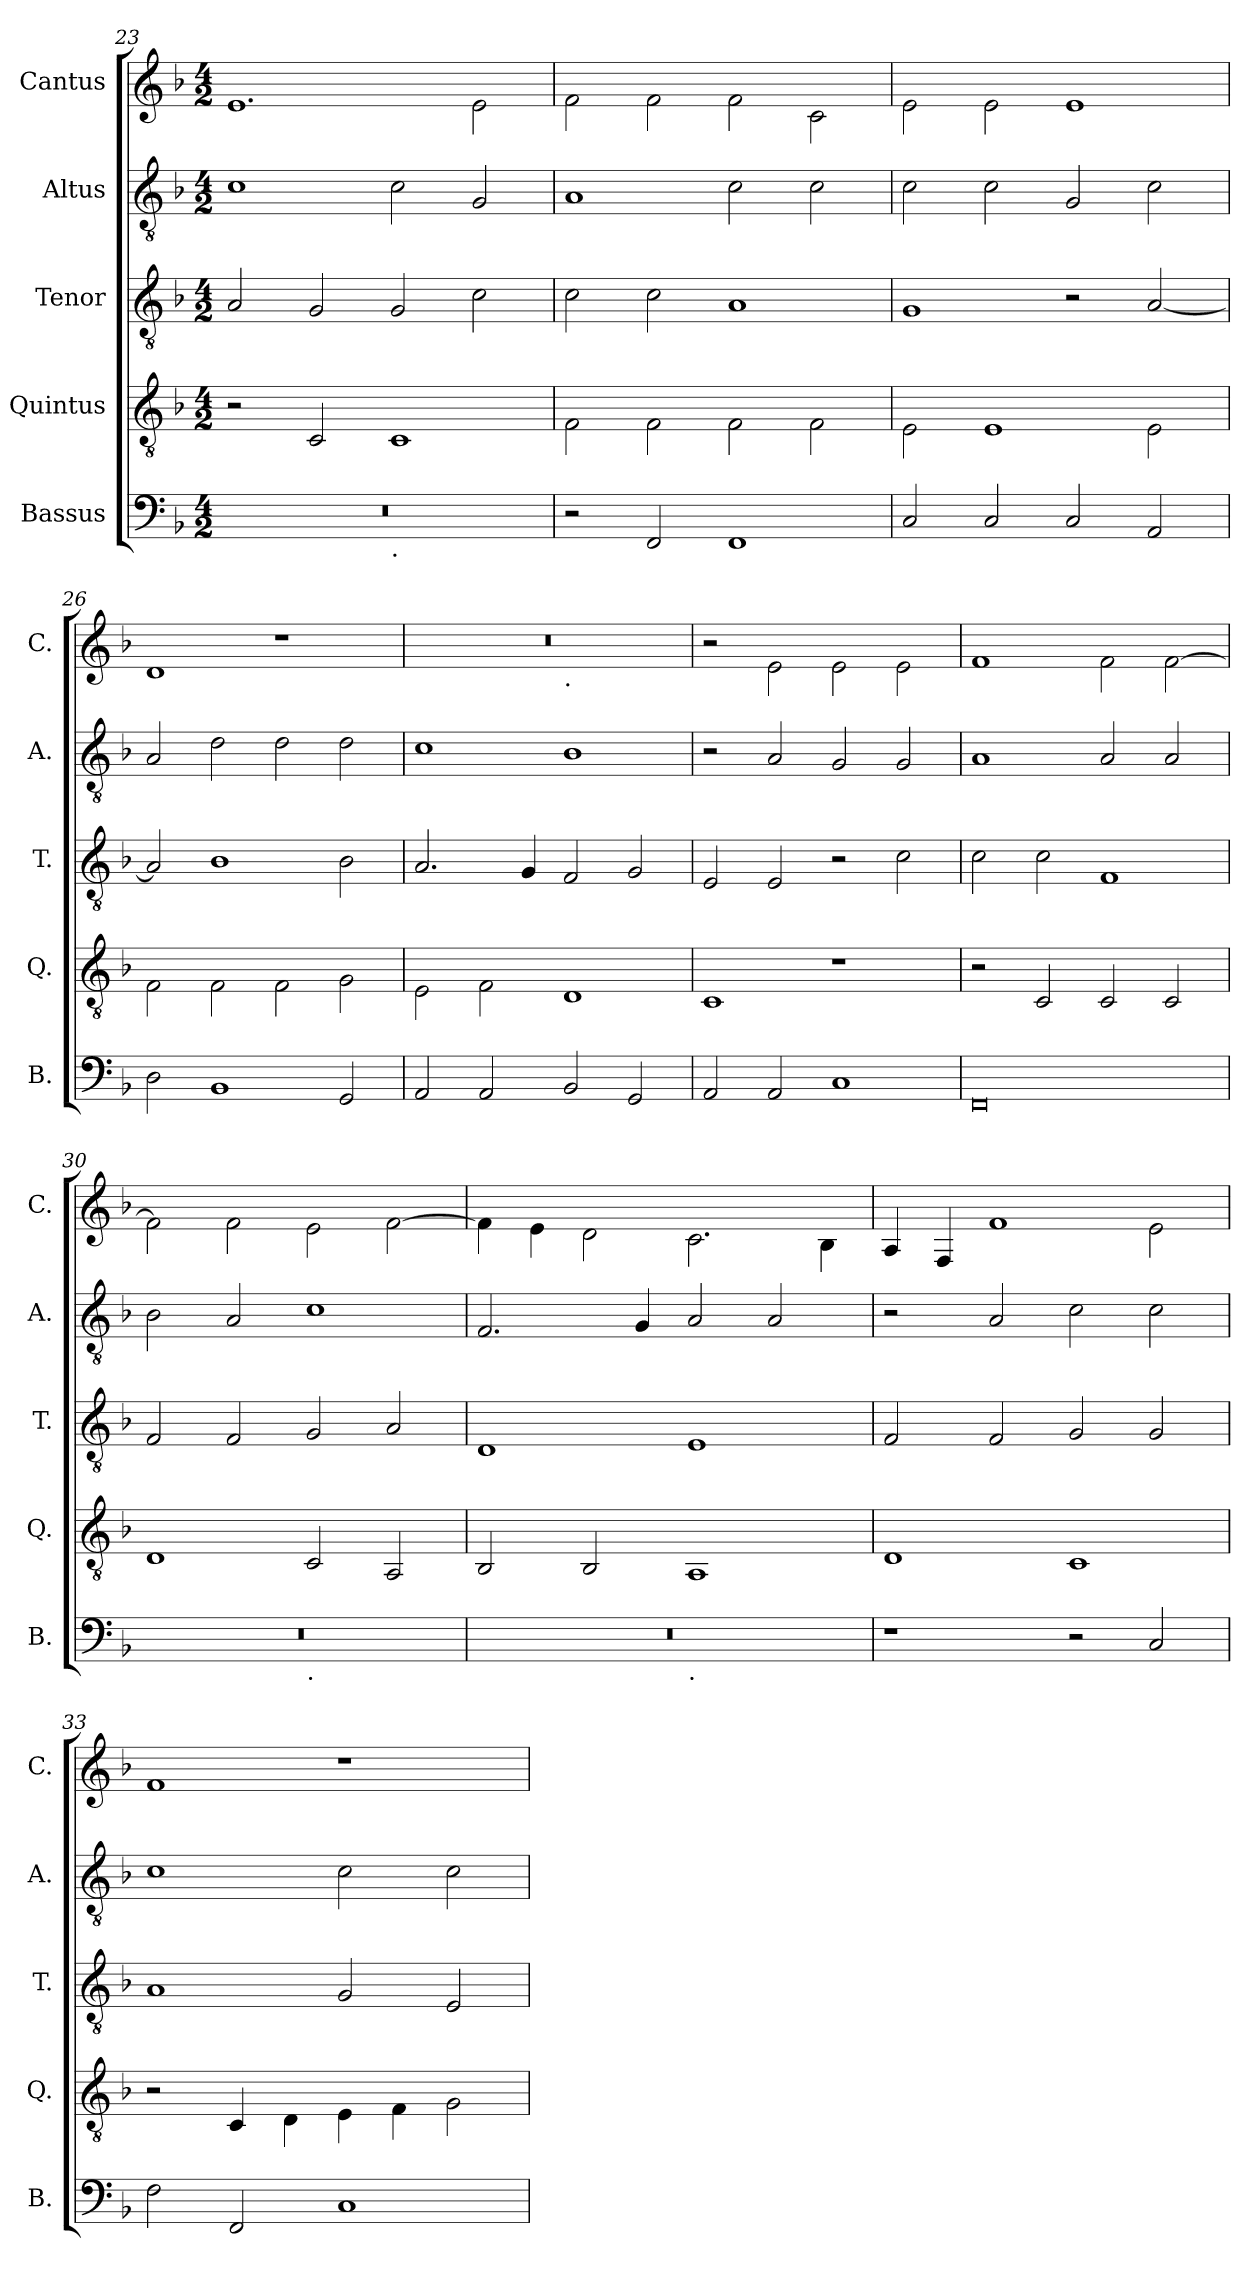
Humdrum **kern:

**kern	**kern	**kern	**kern	**kern
*part5	*part4	*part3	*part2	*part1
*staff5	*staff4	*staff3	*staff2	*staff1
*I"Bassus	*I"Quintus	*I"Tenor	*I"Altus	*I"Cantus
*I'B.	*I'Q.	*I'T.	*I'A.	*I'C.
*clefF4	*clefGv2	*clefGv2	*clefGv2	*clefG2
*k[b-]	*k[b-]	*k[b-]	*k[b-]	*k[b-]
*M4/2	*M4/2	*M4/2	*M4/2	*M4/2
=23	=23	=23	=23	=23
*^	*	*	*	*
0r	1ryy	2r	2A/	1c	1.e
.	.	2C/	2G/	.	.
!	!LO:TX:b:t=.	!	!	!	!
.	1ryy	1C	2G/	2c\	.
.	.	.	2c\	2G/	2e\
*v	*v	*	*	*	*
=24	=24	=24	=24	=24
2r	2F\	2c\	1A	2f\
2FF/	2F\	2c\	.	2f\
1FF	2F\	1A	2c\	2f\
.	2F\	.	2c\	2c\
=25	=25	=25	=25	=25
2C/	2E\	1G	2c\	2e\
2C/	1E	.	2c\	2e\
2C/	.	2r	2G/	1e
2AA/	2E\	[2A/	2c\	.
=26	=26	=26	=26	=26
2D\	2F\	2A/]	2A/	1d
1BB-	2F\	1B-	2d\	.
.	2F\	.	2d\	1r
2GG/	2G\	2B-\	2d\	.
!!LO:LB:g=z
=27	=27	=27	=27	=27
*	*	*	*	*^
2AA/	2E\	2.A/	1c	0r	1ryy
2AA/	2F\	.	.	.	.
.	.	4G/	.	.	.
!	!	!	!	!	!LO:TX:b:t=.
2BB-/	1D	2F/	1B-	.	1ryy
2GG/	.	2G/	.	.	.
*	*	*	*	*v	*v
!!LO:LB:g=z
=28	=28	=28	=28	=28
2AA/	1C	2E/	2r	2r
2AA/	.	2E/	2A/	2e\
1C	1r	2r	2G/	2e\
.	.	2c\	2G/	2e\
=29	=29	=29	=29	=29
0FF	2r	2c\	1A	1f
.	2C/	2c\	.	.
.	2C/	1F	2A/	2f\
.	2C/	.	2A/	[2f\
=30	=30	=30	=30	=30
*^	*	*	*	*
0r	1ryy	1D	2F/	2B-\	2f\]
.	.	.	2F/	2A/	2f\
!	!LO:TX:b:t=.	!	!	!	!
.	1ryy	2C/	2G/	1c	2e\
.	.	2AA/	2A/	.	[2f\
=31	=31	=31	=31	=31	=31
0r	1ryy	2BB-/	1D	2.F/	4f\]
.	.	.	.	.	4e\
.	.	2BB-/	.	.	2d\
.	.	.	.	4G/	.
!	!LO:TX:b:t=.	!	!	!	!
.	1ryy	1AA	1E	2A/	2.c\
.	.	.	.	2A/	.
.	.	.	.	.	4B-\
*v	*v	*	*	*	*
=32	=32	=32	=32	=32
1r	1D	2F/	2r	4A/
.	.	.	.	4F/
.	.	2F/	2A/	1f
2r	1C	2G/	2c\	.
2C/	.	2G/	2c\	2e\
=33	=33	=33	=33	=33
2F\	2r	1A	1c	1f
2FF/	4C/	.	.	.
.	4D\	.	.	.
1C	4E\	2G/	2c\	1r
.	4F\	.	.	.
.	2G\	2E/	2c\	.
=	=	=	=	=
*-	*-	*-	*-	*-
